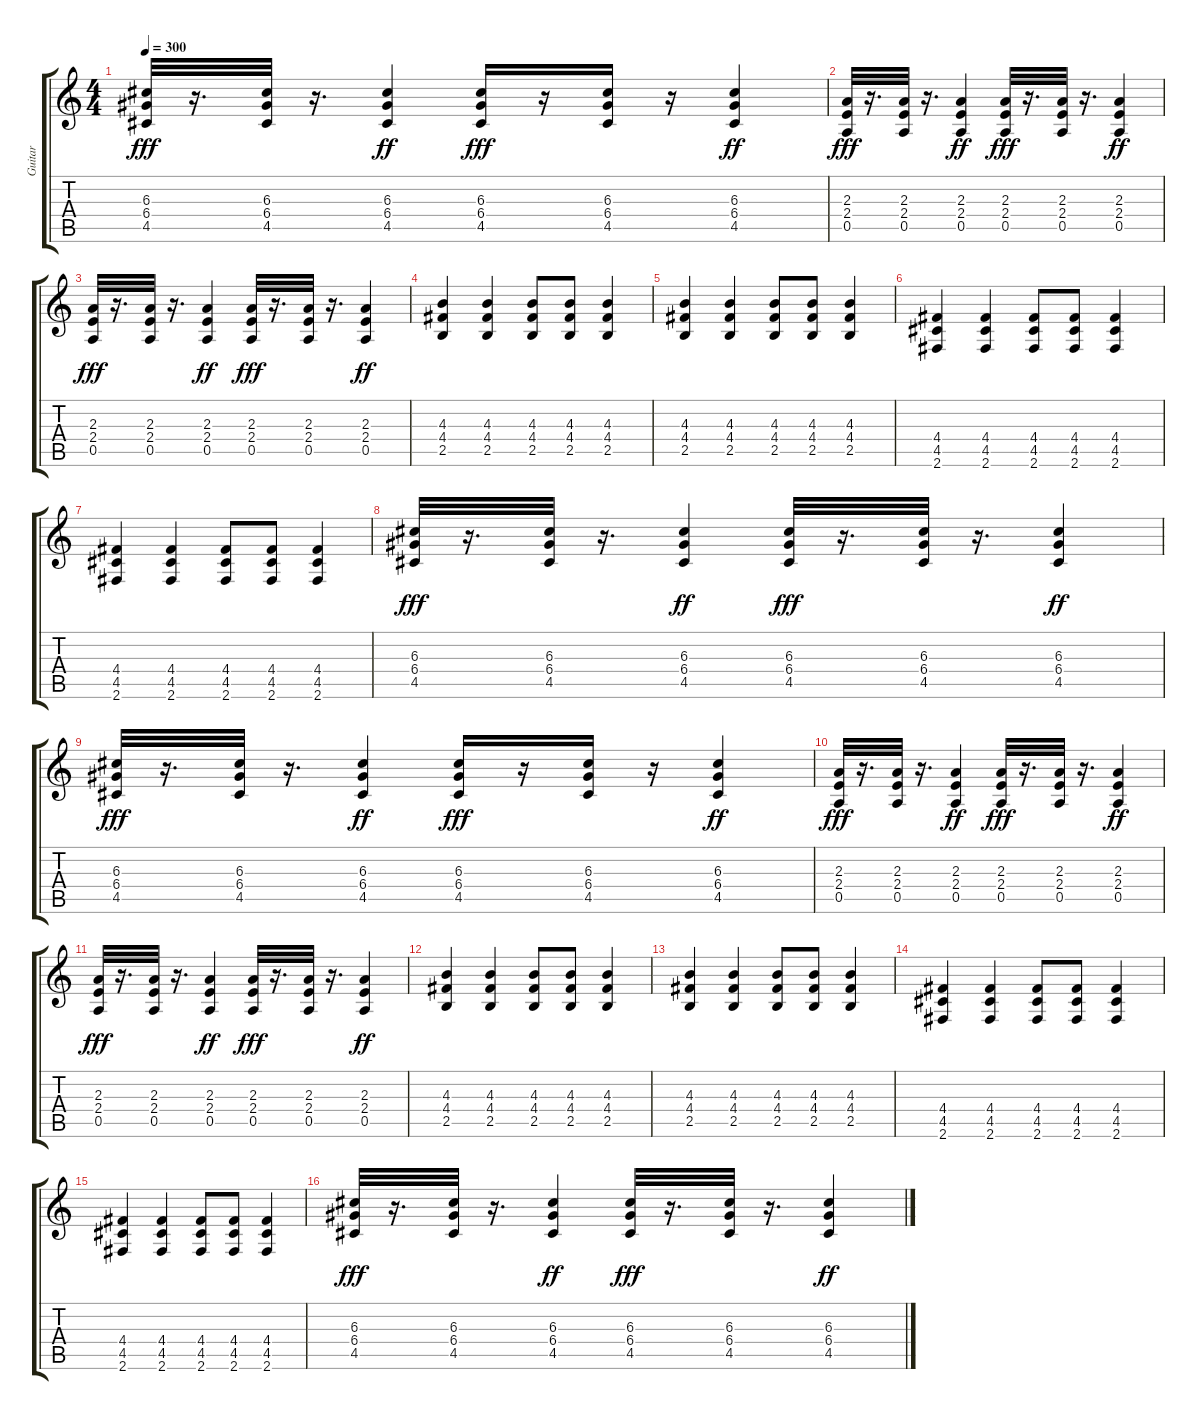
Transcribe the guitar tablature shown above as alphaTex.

\track ("Guitar" "Guitar") {instrument overdrivenguitar}
\staff {score tabs}
\tuning (E4 B3 G3 D3 A2 E2) {hide}
\ts (4 4)
\tempo 300
\clef g2
\ks c
(6.3 6.4 4.5).32{dy fff} r.16{d} (6.3 6.4 4.5).32 r.16{d} (6.3 6.4 4.5).4{dy ff} (6.3 6.4 4.5).16{dy fff} r.16 (6.3 6.4 4.5).16 r.16 (6.3 6.4 4.5).4{dy ff} |
(2.3 2.4 0.5).32{dy fff} r.16{d} (2.3 2.4 0.5).32 r.16{d} (2.3 2.4 0.5).4{dy ff} (2.3 2.4 0.5).32{dy fff} r.16{d} (2.3 2.4 0.5).32 r.16{d} (2.3 2.4 0.5).4{dy ff} |
(2.3 2.4 0.5).32{dy fff} r.16{d} (2.3 2.4 0.5).32 r.16{d} (2.3 2.4 0.5).4{dy ff} (2.3 2.4 0.5).32{dy fff} r.16{d} (2.3 2.4 0.5).32 r.16{d} (2.3 2.4 0.5).4{dy ff} |
(4.3 4.4 2.5).4 (4.3 4.4 2.5).4 (4.3 4.4 2.5).8 (4.3 4.4 2.5).8 (4.3 4.4 2.5).4 |
(4.3 4.4 2.5).4 (4.3 4.4 2.5).4 (4.3 4.4 2.5).8 (4.3 4.4 2.5).8 (4.3 4.4 2.5).4 |
(4.4 4.5 2.6).4 (4.4 4.5 2.6).4 (4.4 4.5 2.6).8 (4.4 4.5 2.6).8 (4.4 4.5 2.6).4 |
(4.4 4.5 2.6).4 (4.4 4.5 2.6).4 (4.4 4.5 2.6).8 (4.4 4.5 2.6).8 (4.4 4.5 2.6).4 |
(6.3 6.4 4.5).32{dy fff} r.16{d} (6.3 6.4 4.5).32 r.16{d} (6.3 6.4 4.5).4{dy ff} (6.3 6.4 4.5).32{dy fff} r.16{d} (6.3 6.4 4.5).32 r.16{d} (6.3 6.4 4.5).4{dy ff} |
(6.3 6.4 4.5).32{dy fff} r.16{d} (6.3 6.4 4.5).32 r.16{d} (6.3 6.4 4.5).4{dy ff} (6.3 6.4 4.5).16{dy fff} r.16 (6.3 6.4 4.5).16 r.16 (6.3 6.4 4.5).4{dy ff} |
(2.3 2.4 0.5).32{dy fff} r.16{d} (2.3 2.4 0.5).32 r.16{d} (2.3 2.4 0.5).4{dy ff} (2.3 2.4 0.5).32{dy fff} r.16{d} (2.3 2.4 0.5).32 r.16{d} (2.3 2.4 0.5).4{dy ff} |
(2.3 2.4 0.5).32{dy fff} r.16{d} (2.3 2.4 0.5).32 r.16{d} (2.3 2.4 0.5).4{dy ff} (2.3 2.4 0.5).32{dy fff} r.16{d} (2.3 2.4 0.5).32 r.16{d} (2.3 2.4 0.5).4{dy ff} |
(4.3 4.4 2.5).4 (4.3 4.4 2.5).4 (4.3 4.4 2.5).8 (4.3 4.4 2.5).8 (4.3 4.4 2.5).4 |
(4.3 4.4 2.5).4 (4.3 4.4 2.5).4 (4.3 4.4 2.5).8 (4.3 4.4 2.5).8 (4.3 4.4 2.5).4 |
(4.4 4.5 2.6).4 (4.4 4.5 2.6).4 (4.4 4.5 2.6).8 (4.4 4.5 2.6).8 (4.4 4.5 2.6).4 |
(4.4 4.5 2.6).4 (4.4 4.5 2.6).4 (4.4 4.5 2.6).8 (4.4 4.5 2.6).8 (4.4 4.5 2.6).4 |
(6.3 6.4 4.5).32{dy fff} r.16{d} (6.3 6.4 4.5).32 r.16{d} (6.3 6.4 4.5).4{dy ff} (6.3 6.4 4.5).32{dy fff} r.16{d} (6.3 6.4 4.5).32 r.16{d} (6.3 6.4 4.5).4{dy ff}
